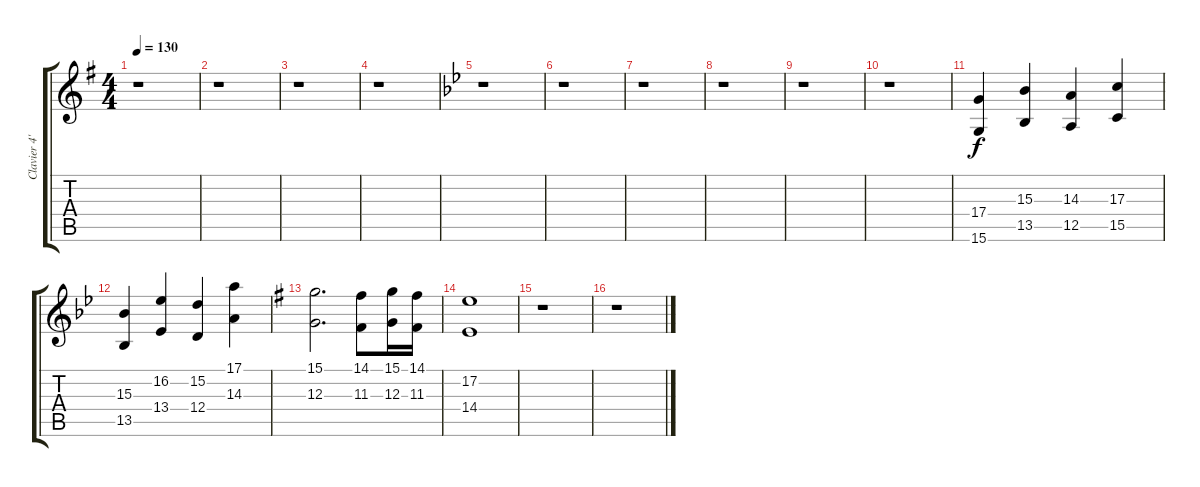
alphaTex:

\track ("Clavier 4'" "Clavier 4'") {instrument stringensemble1}
\staff {score tabs}
\tuning (E4 B3 G3 D3 A2 E2) {hide}
\ts (4 4)
\tempo 130
\clef g2
\ks g
r.1{dy f} |
r.1 |
r.1 |
r.1 |
\ks bb
r.1 |
r.1 |
r.1 |
r.1 |
r.1 |
r.1 |
(17.4 15.6).4 (15.3 13.5).4 (14.3 12.5).4 (17.3 15.5).4 |
(15.3 13.5).4 (16.2 13.4).4 (15.2 12.4).4 (17.1 14.3).4 |
\ks g
(15.1 12.3).2{d} (14.1 11.3).8 (15.1 12.3).16 (14.1 11.3).16 |
(17.2 14.4).1 |
r.1 |
r.1
